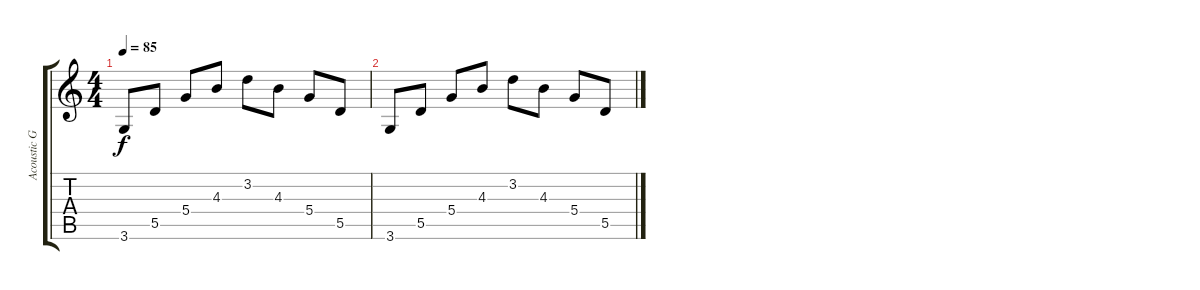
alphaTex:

\track ("Acoustic Guitar Base" "Acoustic G") {instrument electricguitarjazz}
\staff {score tabs}
\tuning (E4 B3 G3 D3 A2 E2) {hide}
\ts (4 4)
\tempo 85
\clef g2
\ks c
3.6.8{dy f} 5.5.8 5.4.8 4.3.8 3.2.8 4.3.8 5.4.8 5.5.8 |
3.6.8 5.5.8 5.4.8 4.3.8 3.2.8 4.3.8 5.4.8 5.5.8
